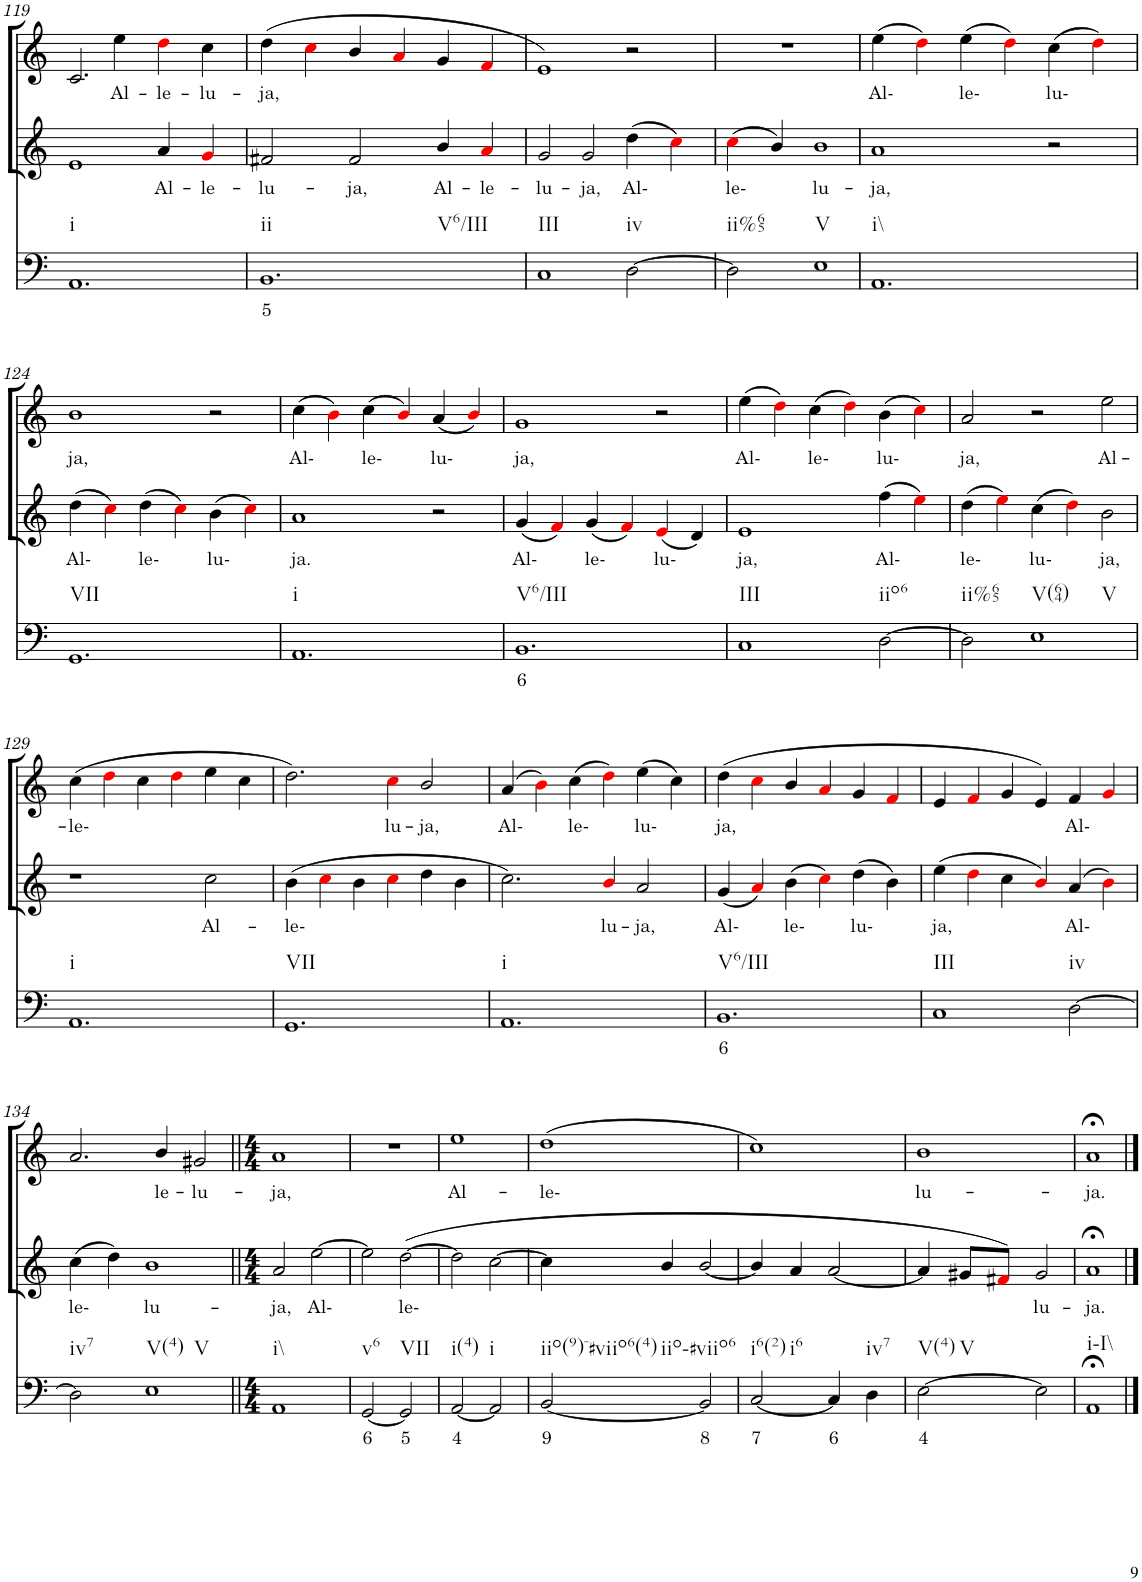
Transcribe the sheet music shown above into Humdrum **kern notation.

**kern	**text	**kern	**text	**kern	**text
*part3	*part3	*part2	*part2	*part1	*part1
*staff3	*staff3	*staff2	*staff2	*staff1	*staff1
*I"Continuo	*	*I"Soprano II	*	*I"Soprano I	*
!!LO:PB:g=z
*clefF4	*	*clefG2	*	*clefG2	*
*k[]	*	*k[]	*	*k[]	*
*M3/2	*	*M3/2	*	*M3/2	*
=119	=119	=119	=119	=119	=119
!LO:TX:b:t=i	!	!	!	!	!
1.AA	.	1e	.	2.c/	.
!	!	!	!	!	!LO:LY:b
.	.	.	.	4ee\	Al-
!	!	!	!LO:LY:b	!	!LO:LY:b
.	.	4a/	Al-	4ddi\	le-
!	!	!	!LO:LY:b	!	!LO:LY:b
.	.	4gi/	le-	4cc\	lu-
=120	=120	=120	=120	=120	=120
!LO:TX:b:t=ii	!	!	!	!	!
!LO:TX:b:t=V6/III	!	!	!	!	!
!	!LO:LY:b	!	!LO:LY:b	!	!LO:LY:b
1.BB	5	2f#X/	lu-	(4dd\	ja,
.	.	.	.	4cci\	.
!	!	!	!LO:LY:b	!	!
.	.	2f#/	ja,	4b/	.
.	.	.	.	4ai/	.
!	!	!	!LO:LY:b	!	!
.	.	4b/	Al-	4g/	.
!	!	!	!LO:LY:b	!	!
.	.	4ai/	le-	4fi/	.
=121	=121	=121	=121	=121	=121
!LO:TX:b:t=III	!	!	!	!	!
!	!	!	!LO:LY:b	!	!
1C	.	2g/	lu-	1e)	.
!	!	!	!LO:LY:b	!	!
.	.	2g/	ja,	.	.
!LO:TX:b:t=iv	!	!	!	!	!
!	!	!	!LO:LY:b	!	!
[2D\	.	(4dd\	Al-	2r	.
.	.	4cci\)	.	.	.
=122	=122	=122	=122	=122	=122
!LO:TX:b:t=ii%65	!	!	!	!	!
!	!	!	!LO:LY:b	!	!
2D\]	.	(4cci\	le-	1.r	.
.	.	4b/)	.	.	.
!LO:TX:b:t=V	!	!	!	!	!
!	!	!	!LO:LY:b	!	!
1E	.	1b	lu-	.	.
=123	=123	=123	=123	=123	=123
!LO:TX:b:t=i\\	!	!	!	!	!
!	!	!	!LO:LY:b	!	!LO:LY:b
1.AA	.	1a	ja,	(4ee\	Al-
.	.	.	.	4ddi\)	.
!	!	!	!	!	!LO:LY:b
.	.	.	.	(4ee\	le-
.	.	.	.	4ddi\)	.
!	!	!	!	!	!LO:LY:b
.	.	2r	.	(4cc\	lu-
.	.	.	.	4ddi\)	.
!!LO:LB:g=z
=124	=124	=124	=124	=124	=124
!LO:TX:b:t=VII	!	!	!	!	!
!	!	!	!LO:LY:b	!	!LO:LY:b
1.GG	.	(4dd\	Al-	1b	ja,
.	.	4cci\)	.	.	.
!	!	!	!LO:LY:b	!	!
.	.	(4dd\	le-	.	.
.	.	4cci\)	.	.	.
!	!	!	!LO:LY:b	!	!
.	.	(4b\	lu-	2r	.
.	.	4cci\)	.	.	.
=125	=125	=125	=125	=125	=125
!LO:TX:b:t=i	!	!	!	!	!
!	!	!	!LO:LY:b	!	!LO:LY:b
1.AA	.	1a	ja.	(4cc\	Al-
.	.	.	.	4bi\)	.
!	!	!	!	!	!LO:LY:b
.	.	.	.	(4cc\	le-
.	.	.	.	4bi/)	.
!	!	!	!	!	!LO:LY:b
.	.	2r	.	(4a/	lu-
.	.	.	.	4bi/)	.
=126	=126	=126	=126	=126	=126
!LO:TX:b:t=V6/III	!	!	!	!	!
!	!LO:LY:b	!	!LO:LY:b	!	!LO:LY:b
1.BB	6	(4g/	Al-	1g	ja,
.	.	4fi/)	.	.	.
!	!	!	!LO:LY:b	!	!
.	.	(4g/	le-	.	.
.	.	4fi/)	.	.	.
!	!	!	!LO:LY:b	!	!
.	.	(4ei/	lu-	2r	.
.	.	4d/)	.	.	.
=127	=127	=127	=127	=127	=127
!LO:TX:b:t=III	!	!	!	!	!
!	!	!	!LO:LY:b	!	!LO:LY:b
1C	.	1e	ja,	(4ee\	Al-
.	.	.	.	4ddi\)	.
!	!	!	!	!	!LO:LY:b
.	.	.	.	(4cc\	le-
.	.	.	.	4ddi\)	.
!LO:TX:b:t=iio6	!	!	!	!	!
!	!	!	!LO:LY:b	!	!LO:LY:b
[2D\	.	(4ff\	Al-	(4b\	lu-
.	.	4eei\)	.	4cci\)	.
=128	=128	=128	=128	=128	=128
!LO:TX:b:t=ii%65	!	!	!	!	!
!	!	!	!LO:LY:b	!	!LO:LY:b
2D\]	.	(4dd\	le-	2a/	ja,
.	.	4eei\)	.	.	.
!LO:TX:b:t=V(64)	!	!	!	!	!
!LO:TX:b:t=V	!	!	!	!	!
!	!	!	!LO:LY:b	!	!
1E	.	(4cc\	lu-	2r	.
.	.	4ddi\)	.	.	.
!	!	!	!LO:LY:b	!	!LO:LY:b
.	.	2b\	ja,	2ee\	Al-
!!LO:LB:g=z
=129	=129	=129	=129	=129	=129
!LO:TX:b:t=i	!	!	!	!	!
!	!	!	!	!	!LO:LY:b
1.AA	.	1r	.	(4cc\	le-
.	.	.	.	4ddi\	.
.	.	.	.	4cc\	.
.	.	.	.	4ddi\	.
!	!	!	!LO:LY:b	!	!
.	.	2cc\	Al-	4ee\	.
.	.	.	.	4cc\	.
=130	=130	=130	=130	=130	=130
!LO:TX:b:t=VII	!	!	!	!	!
!	!	!	!LO:LY:b	!	!
1.GG	.	(4b\	le-	2.dd\)	.
.	.	4cci\	.	.	.
.	.	4b\	.	.	.
!	!	!	!	!	!LO:LY:b
.	.	4cci\	.	4cci\	lu-
!	!	!	!	!	!LO:LY:b
.	.	4dd\	.	2b/	ja,
.	.	4b\	.	.	.
=131	=131	=131	=131	=131	=131
!LO:TX:b:t=i	!	!	!	!	!
!	!	!	!	!	!LO:LY:b
1.AA	.	2.cc\)	.	(4a/	Al-
.	.	.	.	4bi\)	.
!	!	!	!	!	!LO:LY:b
.	.	.	.	(4cc\	le-
!	!	!	!LO:LY:b	!	!
.	.	4bi/	lu-	4ddi\)	.
!	!	!	!LO:LY:b	!	!LO:LY:b
.	.	2a/	ja,	(4ee\	lu-
.	.	.	.	4cc\)	.
=132	=132	=132	=132	=132	=132
!LO:TX:b:t=V6/III	!	!	!	!	!
!	!LO:LY:b	!	!LO:LY:b	!	!LO:LY:b
1.BB	6	(4g/	Al-	(4dd\	ja,
.	.	4ai/)	.	4cci\	.
!	!	!	!LO:LY:b	!	!
.	.	(4b\	le-	4b/	.
.	.	4cci\)	.	4ai/	.
!	!	!	!LO:LY:b	!	!
.	.	(4dd\	lu-	4g/	.
.	.	4b\)	.	4fi/	.
=133	=133	=133	=133	=133	=133
!LO:TX:b:t=III	!	!	!	!	!
!	!	!	!LO:LY:b	!	!
1C	.	(4ee\	ja,	4e/	.
.	.	4ddi\	.	4fi/	.
.	.	4cc\	.	4g/	.
.	.	4bi/)	.	4e/)	.
!LO:TX:b:t=iv	!	!	!	!	!
!	!	!	!LO:LY:b	!	!LO:LY:b
[2D\	.	(4a/	Al-	4f/	Al-
.	.	4bi\)	.	4gi/	.
!!LO:LB:g=z
=134	=134	=134	=134	=134	=134
!LO:TX:b:t=iv7	!	!	!	!	!
!	!	!	!LO:LY:b	!	!
2D\]	.	(4cc\	le-	2.a/	.
.	.	4dd\)	.	.	.
!LO:TX:b:t=V(4)	!	!	!	!	!
!LO:TX:b:t=V	!	!	!	!	!
!	!	!	!LO:LY:b	!	!
1E	.	1b	lu-	.	.
!	!	!	!	!	!LO:LY:b
.	.	.	.	4b/	le-
!	!	!	!	!	!LO:LY:b
.	.	.	.	2g#X/	lu-
=135||	=135||	=135||	=135||	=135||	=135||
*M4/4	*	*M4/4	*	*M4/4	*
!LO:TX:b:t=i\\	!	!	!	!	!
!	!	!	!LO:LY:b	!	!LO:LY:b
1AA	.	2a/	ja,	1a	ja,
!	!	!	!LO:LY:b	!	!
.	.	[2ee\	Al-	.	.
=136	=136	=136	=136	=136	=136
!LO:TX:b:t=v6	!	!	!	!	!
!	!LO:LY:b	!	!	!	!
[2GG/	6	2ee\]	.	1r	.
!LO:TX:b:t=VII	!	!	!	!	!
!	!LO:LY:b	!	!LO:LY:b	!	!
2GG/]	5	([2dd\	le-	.	.
=137	=137	=137	=137	=137	=137
!LO:TX:b:t=i(4)	!	!	!	!	!
!	!LO:LY:b	!	!	!	!LO:LY:b
[2AA/	4	2dd\]	.	1ee	Al-
!LO:TX:b:t=i	!	!	!	!	!
2AA/]	.	[2cc\	.	.	.
=138	=138	=138	=138	=138	=138
!LO:TX:b:t=iio(9)-#viio6(4)	!	!	!	!	!
!LO:TX:b:t=iio-#viio6	!	!	!	!	!
!	!LO:LY:b	!	!	!	!LO:LY:b
[2BB/	9	4cc\]	.	(1dd	le-
.	.	4b/	.	.	.
!	!LO:LY:b	!	!	!	!
2BB/]	8	[2b/	.	.	.
=139	=139	=139	=139	=139	=139
!LO:TX:b:t=i6(2)	!	!	!	!	!
!LO:TX:b:t=i6	!	!	!	!	!
!	!LO:LY:b	!	!	!	!
[2C/	7	4b/]	.	1cc)	.
.	.	4a/	.	.	.
!	!LO:LY:b	!	!	!	!
4C/]	6	[2a/	.	.	.
!LO:TX:b:t=iv7	!	!	!	!	!
4D\	.	.	.	.	.
=140	=140	=140	=140	=140	=140
!LO:TX:b:t=V(4)	!	!	!	!	!
!LO:TX:b:t=V	!	!	!	!	!
!	!LO:LY:b	!	!	!	!LO:LY:b
[2E\	4	4a/]	.	1b	lu-
.	.	8g#X/L	.	.	.
.	.	8f#Xi/J)	.	.	.
!	!	!	!LO:LY:b	!	!
2E\]	.	2g#/	lu-	.	.
=141	=141	=141	=141	=141	=141
!LO:TX:b:t=i\\-I\\	!	!	!	!	!
!	!	!	!LO:LY:b	!	!LO:LY:b
1AA;<	.	1a;<	ja.	1a;<	ja.
==	==	==	==	==	==
*-	*-	*-	*-	*-	*-
